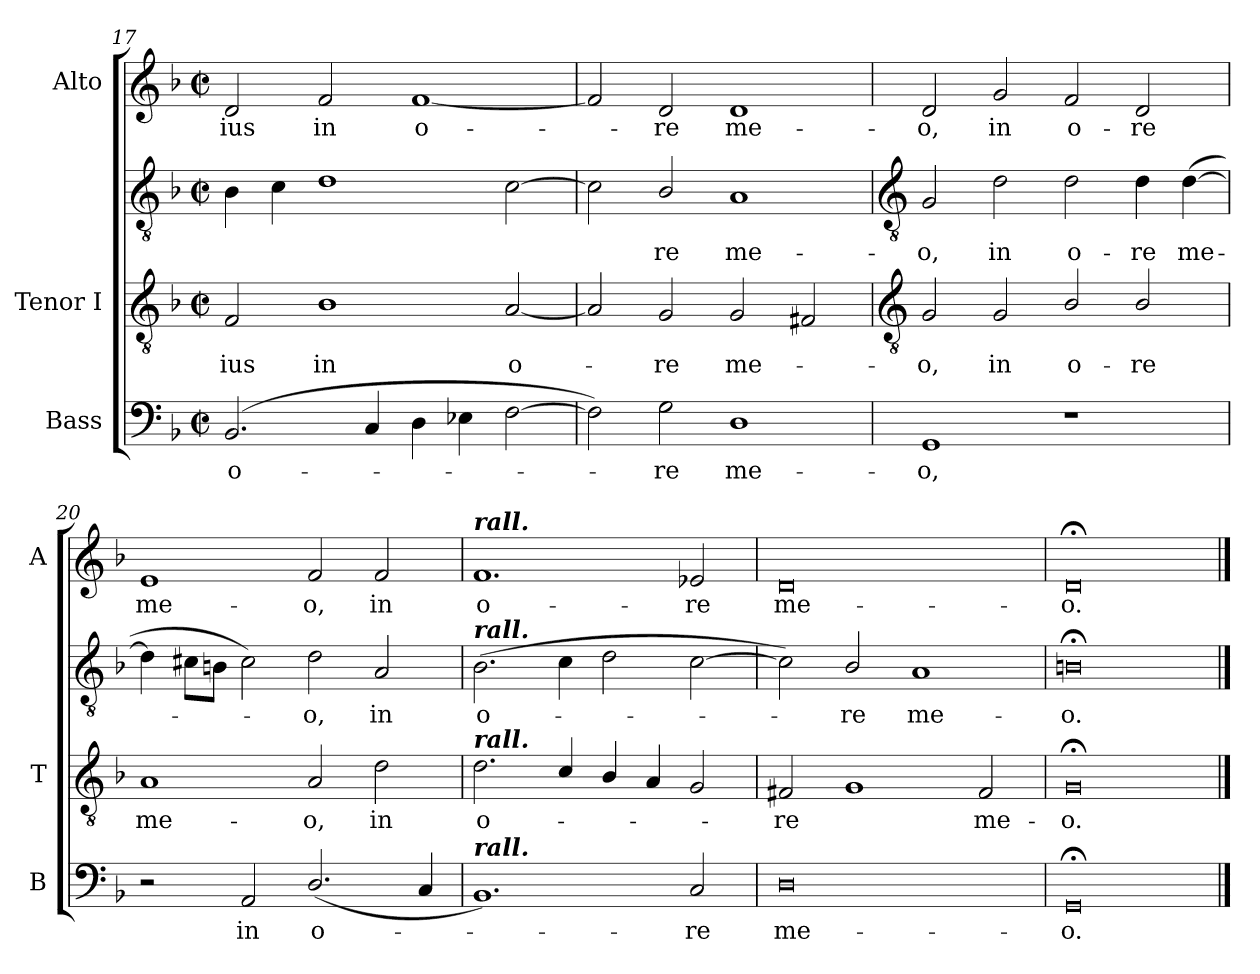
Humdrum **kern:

**kern	**text	**kern	**text	**kern	**text	**kern	**text
*part3	*part3	*part2	*part2	*part2	*part2	*part1	*part1
*staff4	*staff4	*staff3	*staff3	*staff2	*staff2	*staff1	*staff1
*I"Bass	*	*I"Tenor I	*	*	*	*I"Alto	*
*I'B	*	*I'T	*	*	*	*I'A	*
*clefF4	*	*clefGv2	*	*clefGv2	*	*clefG2	*
*k[b-]	*	*k[b-]	*	*k[b-]	*	*k[b-]	*
*F:	*	*F:	*	*F:	*	*F:	*
*M4/2	*	*M4/2	*	*M4/2	*	*M4/2	*
*met(c|)	*	*met(c|)	*	*met(c|)	*	*met(c|)	*
=17	=17	=17	=17	=17	=17	=17	=17
!	!LO:LY:b	!	!LO:LY:b	!	!	!	!LO:LY:b
(>2.BB-	o-	2F	-ius	4B-	.	2d	-ius
.	.	.	.	4c	.	.	.
!	!	!	!LO:LY:b	!	!	!	!LO:LY:b
.	.	1B-	in	1d	.	2f/	in
4C	.	.	.	.	.	.	.
!	!	!	!	!	!	!	!LO:LY:b
4D	.	.	.	.	.	[1f/	o-
4E-X	.	.	.	.	.	.	.
!	!	!	!LO:LY:b	!	!	!	!
[2F	.	[2A	o-	[2c	.	.	.
=18	=18	=18	=18	=18	=18	=18	=18
2F])	.	2A]	.	2c]	.	2f/]	.
!	!LO:LY:b	!	!LO:LY:b	!	!LO:LY:b	!	!LO:LY:b
2G	re	2G	-re	2B-/	re	2d	re
!	!LO:LY:b	!	!LO:LY:b	!	!LO:LY:b	!	!LO:LY:b
1D	me-	2G	me-	1A	me-	1d	me-
.	.	2F#X	.	.	.	.	.
!!LO:LB:g=z
=19	=19	=19	=19	=19	=19	=19	=19
*	*	*clefGv2	*	*clefGv2	*	*	*
!	!LO:LY:b	!	!LO:LY:b	!	!LO:LY:b	!	!LO:LY:b
1GG	-o,	2G	o,	2G	o,	2d	-o,
!	!	!	!LO:LY:b	!	!LO:LY:b	!	!LO:LY:b
.	.	2G	in	2d	in	2g	in
!	!	!	!LO:LY:b	!	!LO:LY:b	!	!LO:LY:b
1r	.	2B-/	o-	2d	o-	2f/	o-
!	!	!	!LO:LY:b	!	!LO:LY:b	!	!LO:LY:b
.	.	2B-/	-re	4d	-re	2d	-re
!	!	!	!	!	!LO:LY:b	!	!
.	.	.	.	(>[4d	me-	.	.
=20	=20	=20	=20	=20	=20	=20	=20
!	!	!	!LO:LY:b	!	!	!	!LO:LY:b
2r	.	1A	me-	4d]	.	1e	me-
.	.	.	.	8c#XL	.	.	.
.	.	.	.	8BnJ	.	.	.
!	!LO:LY:b	!	!	!	!	!	!
2AA	in	.	.	2c#)	.	.	.
!	!LO:LY:b	!	!LO:LY:b	!	!LO:LY:b	!	!LO:LY:b
(<2.D/	o-	2A	-o,	2d	o,	2f/	-o,
!	!	!	!LO:LY:b	!	!LO:LY:b	!	!LO:LY:b
.	.	2d	in	2A	in	2f/	in
4C	.	.	.	.	.	.	.
=21	=21	=21	=21	=21	=21	=21	=21
!	!	!	!	!	!	!LO:TX:a:Bi:t=rall.	!
!	!	!	!	!LO:TX:a:Bi:t=rall.	!	!	!
!	!	!LO:TX:a:Bi:t=rall.	!	!	!	!	!
!LO:TX:a:Bi:t=rall.	!	!	!	!	!	!	!
!	!	!	!LO:LY:b	!	!LO:LY:b	!	!LO:LY:b
1.BB-)	.	2.d	o-	(>2.B-	o-	1.f/	o-
.	.	4c/	.	4c	.	.	.
.	.	4B-/	.	2d	.	.	.
.	.	4A	.	.	.	.	.
!	!LO:LY:b	!	!	!	!	!	!LO:LY:b
2C	re	2G	.	[2c	.	2e-X	-re
=22	=22	=22	=22	=22	=22	=22	=22
!	!LO:LY:b	!	!LO:LY:b	!	!	!	!LO:LY:b
0D	me-	2F#X	-re	2c])	.	0d	me-
!	!	!	!	!	!LO:LY:b	!	!
.	.	1G	.	2B-/	re	.	.
!	!	!	!	!	!LO:LY:b	!	!
.	.	.	.	1A	me-	.	.
!	!	!	!LO:LY:b	!	!	!	!
.	.	2F#	me-	.	.	.	.
=23	=23	=23	=23	=23	=23	=23	=23
!	!LO:LY:b	!	!LO:LY:b	!	!LO:LY:b	!	!LO:LY:b
0GG;<	-o.	0G;<	o.	0Bn;<	-o.	0d;<	-o.
==	==	==	==	==	==	==	==
*-	*-	*-	*-	*-	*-	*-	*-
